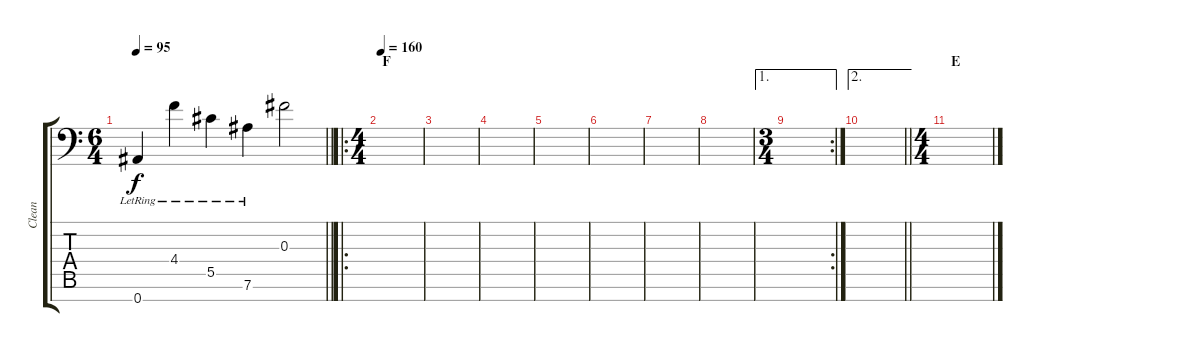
\track ("Clean" "Clean") {instrument acousticguitarsteel}
\staff {score tabs}
\tuning (Eb4 Bb3 Gb3 Db3 Ab2 Eb2 Bb1) {hide}
\ts (6 4)
\tempo 95
\clef f4
\barLineRight lightlight
\ks c
0.7{lr}.4{dy f} 4.4{lr}.4 5.5{lr}.4 7.6{lr}.4 0.3.2 |
\ro
\ts (4 4)
\section ("" "F")
\tempo 160
|
|
|
|
|
|
|
\ae 1
\rc 2
\ts (3 4)
|
\ae 2
\barLineRight lightlight
|
\ts (4 4)
\section ("" "E")
